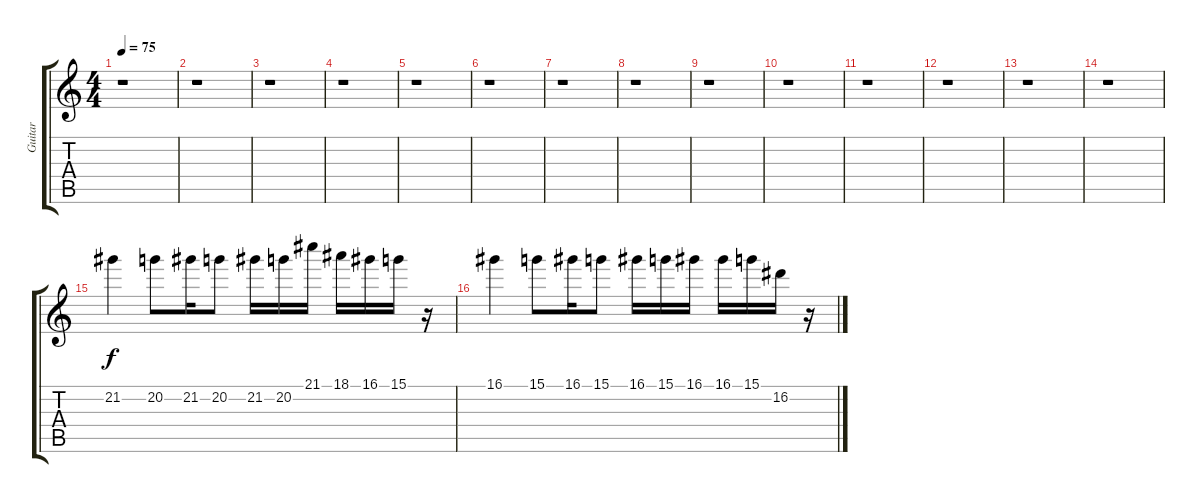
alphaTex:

\track ("Guitar" "Guitar") {instrument overdrivenguitar}
\staff {score tabs}
\tuning (E4 B3 G3 D3 A2 E2) {hide}
\ts (4 4)
\tempo 75
\clef g2
\ks c
r.1{dy f} |
r.1 |
r.1 |
r.1 |
r.1 |
r.1 |
r.1 |
r.1 |
r.1 |
r.1 |
r.1 |
r.1 |
r.1 |
r.1 |
21.2.4 20.2.8 21.2.16 20.2.8 21.2.16 20.2.16 21.1.16 18.1.16 16.1.16 15.1.16 r.16 |
16.1.4 15.1.8 16.1.16 15.1.8 16.1.16 15.1.16 16.1.16 16.1.16 15.1.16 16.2.16 r.16
